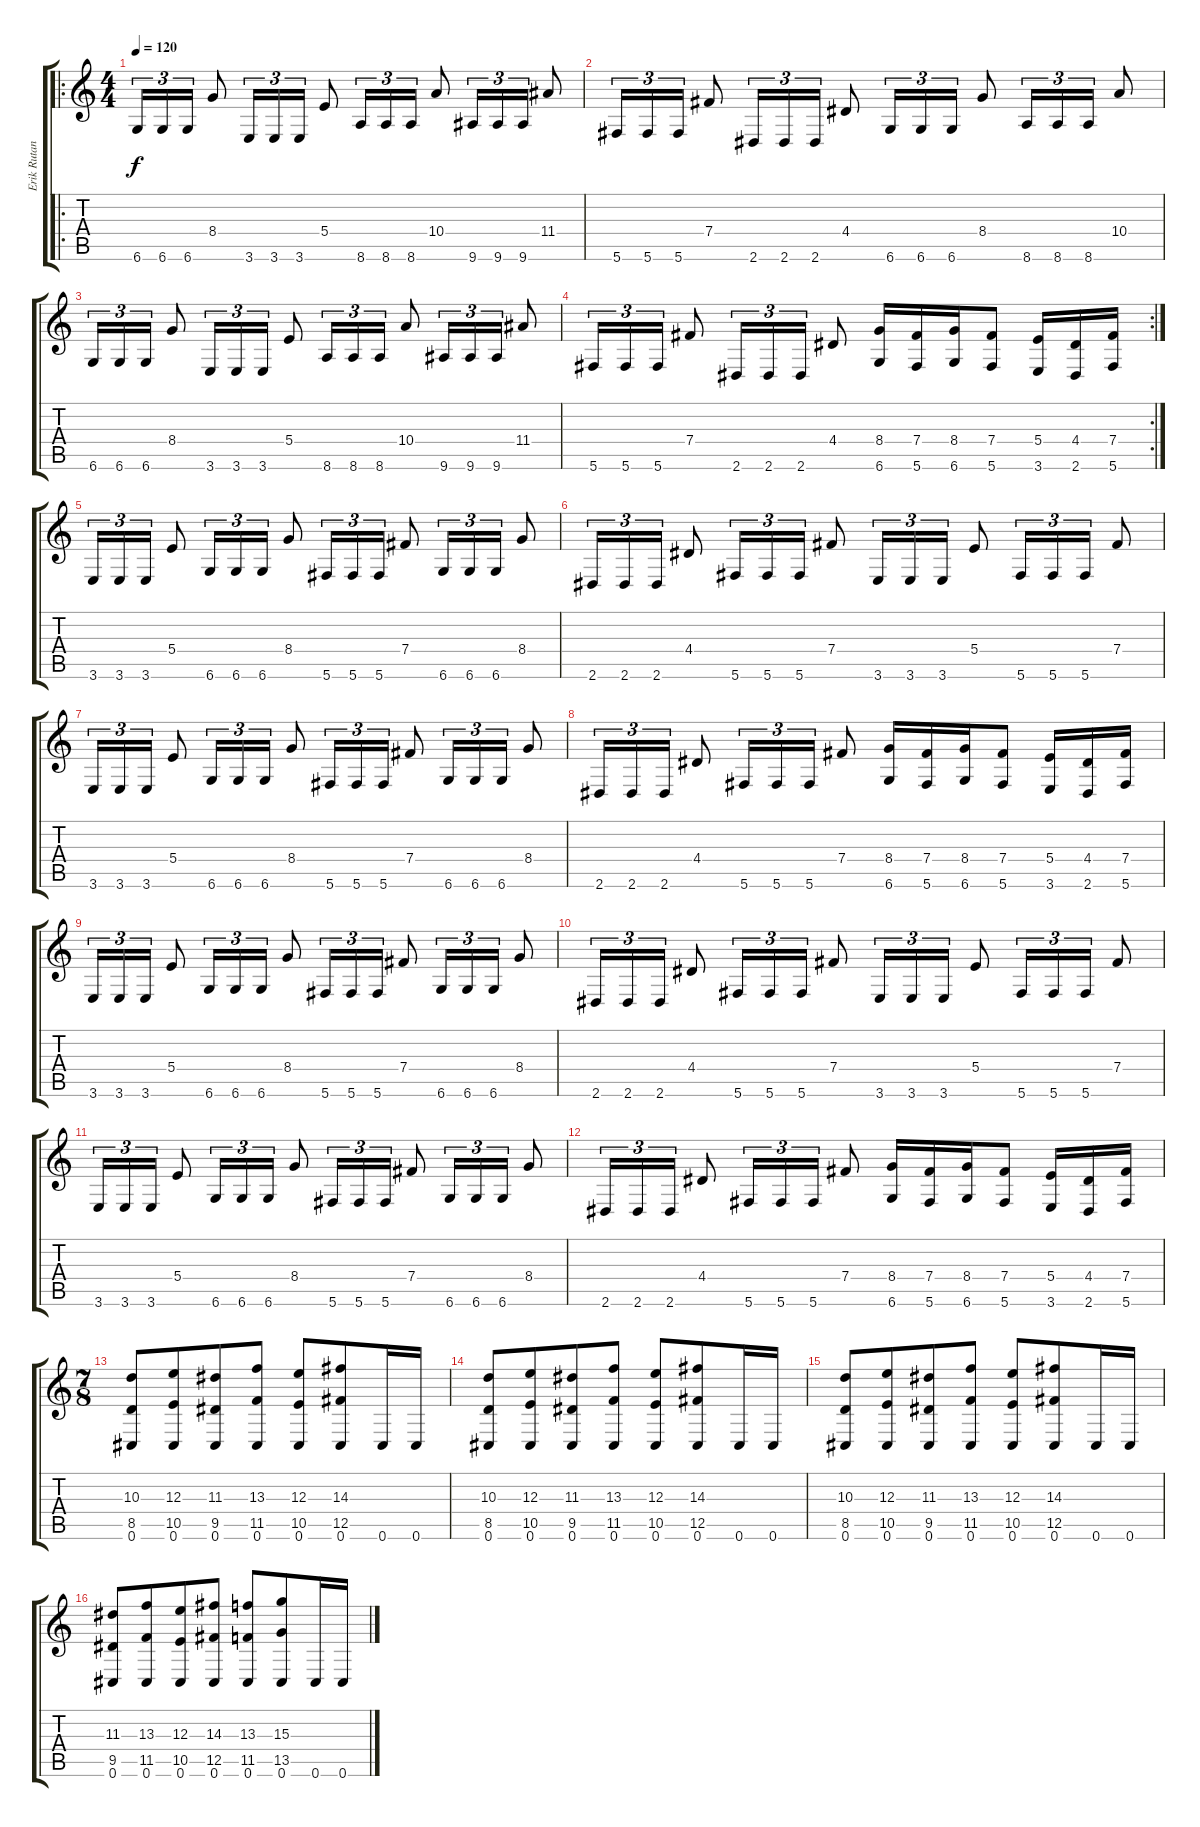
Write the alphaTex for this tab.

\track ("Erik Rutan" "Erik Rutan") {instrument distortionguitar}
\staff {score tabs}
\tuning (Db4 Ab3 E3 B2 Gb2 Db2) {hide}
\ro
\ts (4 4)
\tempo 120
\clef g2
\ks c
6.6.16{tu (3 2) dy f instrument distortionguitar} 6.6.16{tu (3 2)} 6.6.16{tu (3 2)} 8.4.8 3.6.16{tu (3 2)} 3.6.16{tu (3 2)} 3.6.16{tu (3 2)} 5.4.8 8.6.16{tu (3 2)} 8.6.16{tu (3 2)} 8.6.16{tu (3 2)} 10.4.8 9.6.16{tu (3 2)} 9.6.16{tu (3 2)} 9.6.16{tu (3 2)} 11.4.8 |
5.6.16{tu (3 2)} 5.6.16{tu (3 2)} 5.6.16{tu (3 2)} 7.4.8 2.6.16{tu (3 2)} 2.6.16{tu (3 2)} 2.6.16{tu (3 2)} 4.4.8 6.6.16{tu (3 2)} 6.6.16{tu (3 2)} 6.6.16{tu (3 2)} 8.4.8 8.6.16{tu (3 2)} 8.6.16{tu (3 2)} 8.6.16{tu (3 2)} 10.4.8 |
6.6.16{tu (3 2)} 6.6.16{tu (3 2)} 6.6.16{tu (3 2)} 8.4.8 3.6.16{tu (3 2)} 3.6.16{tu (3 2)} 3.6.16{tu (3 2)} 5.4.8 8.6.16{tu (3 2)} 8.6.16{tu (3 2)} 8.6.16{tu (3 2)} 10.4.8 9.6.16{tu (3 2)} 9.6.16{tu (3 2)} 9.6.16{tu (3 2)} 11.4.8 |
\rc 2
5.6.16{tu (3 2)} 5.6.16{tu (3 2)} 5.6.16{tu (3 2)} 7.4.8 2.6.16{tu (3 2)} 2.6.16{tu (3 2)} 2.6.16{tu (3 2)} 4.4.8 (8.4 6.6).16 (7.4 5.6).16 (8.4 6.6).16 (7.4 5.6).8 (5.4 3.6).16 (4.4 2.6).16 (7.4 5.6).16 |
3.6.16{tu (3 2)} 3.6.16{tu (3 2)} 3.6.16{tu (3 2)} 5.4.8 6.6.16{tu (3 2)} 6.6.16{tu (3 2)} 6.6.16{tu (3 2)} 8.4.8 5.6.16{tu (3 2)} 5.6.16{tu (3 2)} 5.6.16{tu (3 2)} 7.4.8 6.6.16{tu (3 2)} 6.6.16{tu (3 2)} 6.6.16{tu (3 2)} 8.4.8 |
2.6.16{tu (3 2)} 2.6.16{tu (3 2)} 2.6.16{tu (3 2)} 4.4.8 5.6.16{tu (3 2)} 5.6.16{tu (3 2)} 5.6.16{tu (3 2)} 7.4.8 3.6.16{tu (3 2)} 3.6.16{tu (3 2)} 3.6.16{tu (3 2)} 5.4.8 5.6.16{tu (3 2)} 5.6.16{tu (3 2)} 5.6.16{tu (3 2)} 7.4.8 |
3.6.16{tu (3 2)} 3.6.16{tu (3 2)} 3.6.16{tu (3 2)} 5.4.8 6.6.16{tu (3 2)} 6.6.16{tu (3 2)} 6.6.16{tu (3 2)} 8.4.8 5.6.16{tu (3 2)} 5.6.16{tu (3 2)} 5.6.16{tu (3 2)} 7.4.8 6.6.16{tu (3 2)} 6.6.16{tu (3 2)} 6.6.16{tu (3 2)} 8.4.8 |
2.6.16{tu (3 2)} 2.6.16{tu (3 2)} 2.6.16{tu (3 2)} 4.4.8 5.6.16{tu (3 2)} 5.6.16{tu (3 2)} 5.6.16{tu (3 2)} 7.4.8 (8.4 6.6).16 (7.4 5.6).16 (8.4 6.6).16 (7.4 5.6).8 (5.4 3.6).16 (4.4 2.6).16 (7.4 5.6).16 |
3.6.16{tu (3 2)} 3.6.16{tu (3 2)} 3.6.16{tu (3 2)} 5.4.8 6.6.16{tu (3 2)} 6.6.16{tu (3 2)} 6.6.16{tu (3 2)} 8.4.8 5.6.16{tu (3 2)} 5.6.16{tu (3 2)} 5.6.16{tu (3 2)} 7.4.8 6.6.16{tu (3 2)} 6.6.16{tu (3 2)} 6.6.16{tu (3 2)} 8.4.8 |
2.6.16{tu (3 2)} 2.6.16{tu (3 2)} 2.6.16{tu (3 2)} 4.4.8 5.6.16{tu (3 2)} 5.6.16{tu (3 2)} 5.6.16{tu (3 2)} 7.4.8 3.6.16{tu (3 2)} 3.6.16{tu (3 2)} 3.6.16{tu (3 2)} 5.4.8 5.6.16{tu (3 2)} 5.6.16{tu (3 2)} 5.6.16{tu (3 2)} 7.4.8 |
3.6.16{tu (3 2)} 3.6.16{tu (3 2)} 3.6.16{tu (3 2)} 5.4.8 6.6.16{tu (3 2)} 6.6.16{tu (3 2)} 6.6.16{tu (3 2)} 8.4.8 5.6.16{tu (3 2)} 5.6.16{tu (3 2)} 5.6.16{tu (3 2)} 7.4.8 6.6.16{tu (3 2)} 6.6.16{tu (3 2)} 6.6.16{tu (3 2)} 8.4.8 |
2.6.16{tu (3 2)} 2.6.16{tu (3 2)} 2.6.16{tu (3 2)} 4.4.8 5.6.16{tu (3 2)} 5.6.16{tu (3 2)} 5.6.16{tu (3 2)} 7.4.8 (8.4 6.6).16 (7.4 5.6).16 (8.4 6.6).16 (7.4 5.6).8 (5.4 3.6).16 (4.4 2.6).16 (7.4 5.6).16 |
\ts (7 8)
(10.3 8.5 0.6).8 (12.3 10.5 0.6).8 (11.3 9.5 0.6).8 (13.3 11.5 0.6).8 (12.3 10.5 0.6).8 (14.3 12.5 0.6).8 0.6.16 0.6.16 |
(10.3 8.5 0.6).8 (12.3 10.5 0.6).8 (11.3 9.5 0.6).8 (13.3 11.5 0.6).8 (12.3 10.5 0.6).8 (14.3 12.5 0.6).8 0.6.16 0.6.16 |
(10.3 8.5 0.6).8 (12.3 10.5 0.6).8 (11.3 9.5 0.6).8 (13.3 11.5 0.6).8 (12.3 10.5 0.6).8 (14.3 12.5 0.6).8 0.6.16 0.6.16 |
(11.3 9.5 0.6).8 (13.3 11.5 0.6).8 (12.3 10.5 0.6).8 (14.3 12.5 0.6).8 (13.3 11.5 0.6).8 (15.3 13.5 0.6).8 0.6.16 0.6.16
